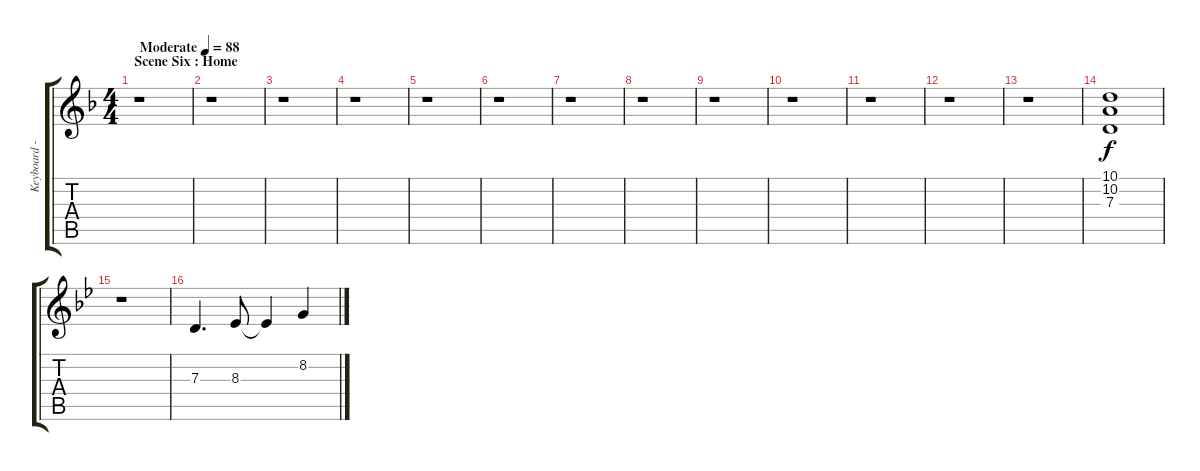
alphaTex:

\track ("Keyboard - Jordan Rudess" "Keyboard -") {instrument acousticgrandpiano}
\staff {score tabs}
\tuning (E4 B3 G3 D3 A2 E2) {hide}
\ts (4 4)
\section ("" "Scene Six : Home")
\tempo (88 "Moderate")
\clef g2
\ks dminor
r.1{dy f instrument acousticgrandpiano} |
r.1 |
r.1 |
r.1 |
r.1 |
r.1 |
r.1 |
r.1 |
r.1 |
r.1 |
r.1 |
r.1 |
r.1 |
(10.1 10.2 7.3).1{instrument sitar} |
\ks bb
r.1 |
7.3.4{d} 8.3.8 8.3{t}.4 8.2.4
